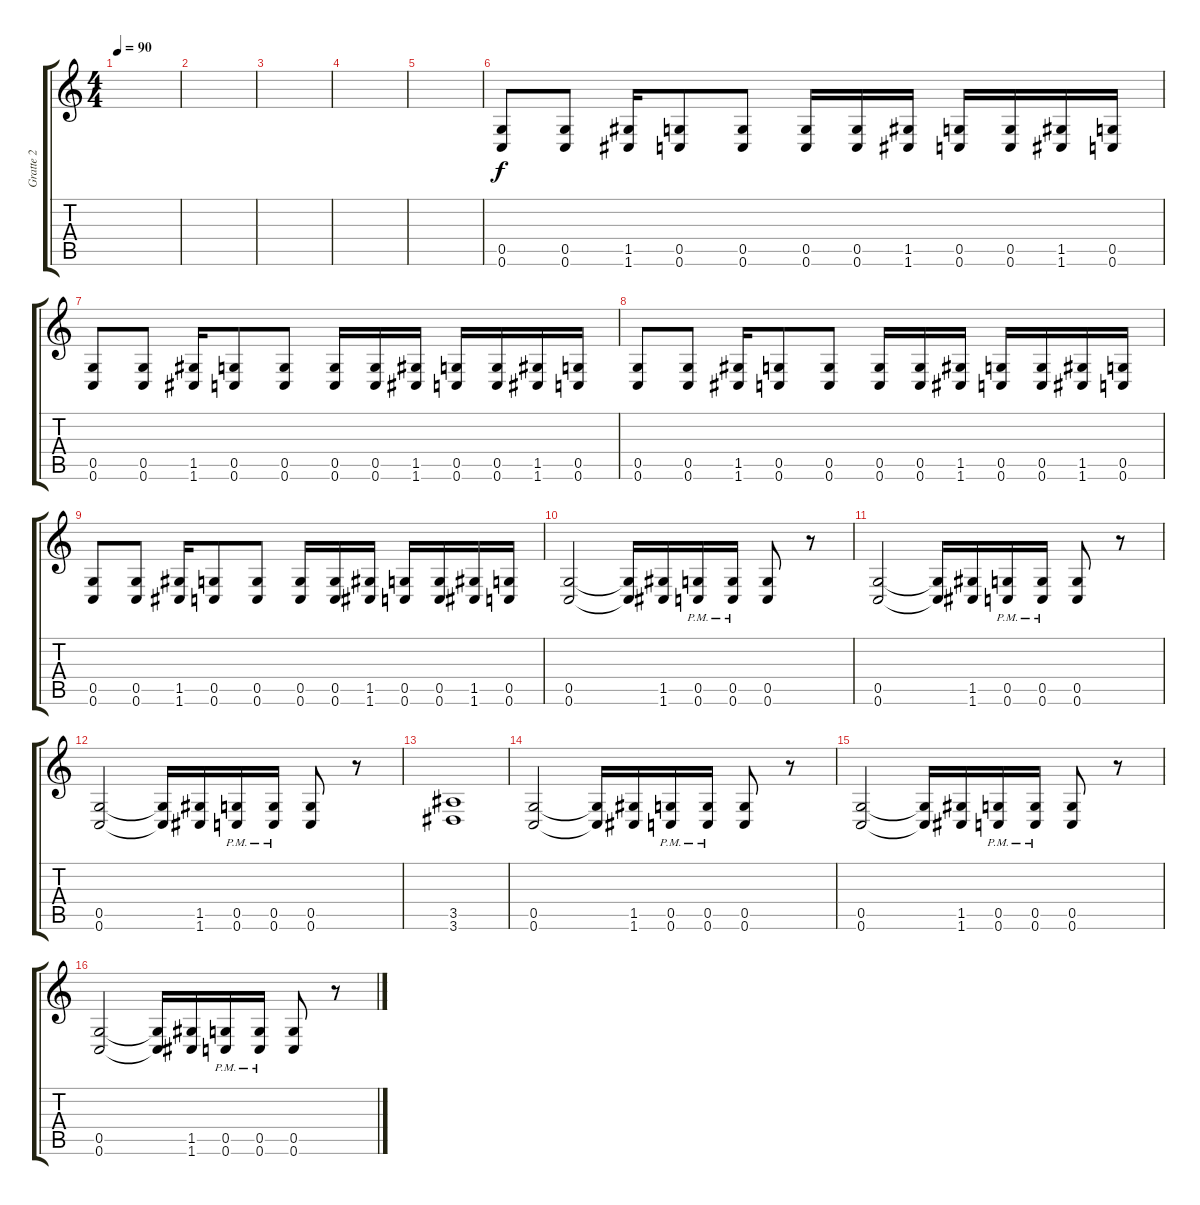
\track ("Gratte 2" "Gratte 2") {instrument distortionguitar}
\staff {score tabs}
\tuning (D4 A3 F3 C3 G2 C2) {hide}
\ts (4 4)
\tempo 90
\clef g2
\ks c
|
|
|
|
|
(0.5 0.6).8 (0.5 0.6).8 (1.5 1.6).16 (0.5 0.6).8 (0.5 0.6).8 (0.5 0.6).16 (0.5 0.6).16 (1.5 1.6).16 (0.5 0.6).16 (0.5 0.6).16 (1.5 1.6).16 (0.5 0.6).16 |
(0.5 0.6).8 (0.5 0.6).8 (1.5 1.6).16 (0.5 0.6).8 (0.5 0.6).8 (0.5 0.6).16 (0.5 0.6).16 (1.5 1.6).16 (0.5 0.6).16 (0.5 0.6).16 (1.5 1.6).16 (0.5 0.6).16 |
(0.5 0.6).8 (0.5 0.6).8 (1.5 1.6).16 (0.5 0.6).8 (0.5 0.6).8 (0.5 0.6).16 (0.5 0.6).16 (1.5 1.6).16 (0.5 0.6).16 (0.5 0.6).16 (1.5 1.6).16 (0.5 0.6).16 |
(0.5 0.6).8 (0.5 0.6).8 (1.5 1.6).16 (0.5 0.6).8 (0.5 0.6).8 (0.5 0.6).16 (0.5 0.6).16 (1.5 1.6).16 (0.5 0.6).16 (0.5 0.6).16 (1.5 1.6).16 (0.5 0.6).16 |
(0.5 0.6).2 (0.5{t} 0.6{t}).16 (1.5 1.6).16 (0.5{pm} 0.6{pm}).16 (0.5{pm} 0.6{pm}).16 (0.5 0.6).8 r.8 |
(0.5 0.6).2 (0.5{t} 0.6{t}).16 (1.5 1.6).16 (0.5{pm} 0.6{pm}).16 (0.5{pm} 0.6{pm}).16 (0.5 0.6).8 r.8 |
(0.5 0.6).2 (0.5{t} 0.6{t}).16 (1.5 1.6).16 (0.5{pm} 0.6{pm}).16 (0.5{pm} 0.6{pm}).16 (0.5 0.6).8 r.8 |
(3.5 3.6).1 |
(0.5 0.6).2 (0.5{t} 0.6{t}).16 (1.5 1.6).16 (0.5{pm} 0.6{pm}).16 (0.5{pm} 0.6{pm}).16 (0.5 0.6).8 r.8 |
(0.5 0.6).2 (0.5{t} 0.6{t}).16 (1.5 1.6).16 (0.5{pm} 0.6{pm}).16 (0.5{pm} 0.6{pm}).16 (0.5 0.6).8 r.8 |
(0.5 0.6).2 (0.5{t} 0.6{t}).16 (1.5 1.6).16 (0.5{pm} 0.6{pm}).16 (0.5{pm} 0.6{pm}).16 (0.5 0.6).8 r.8
